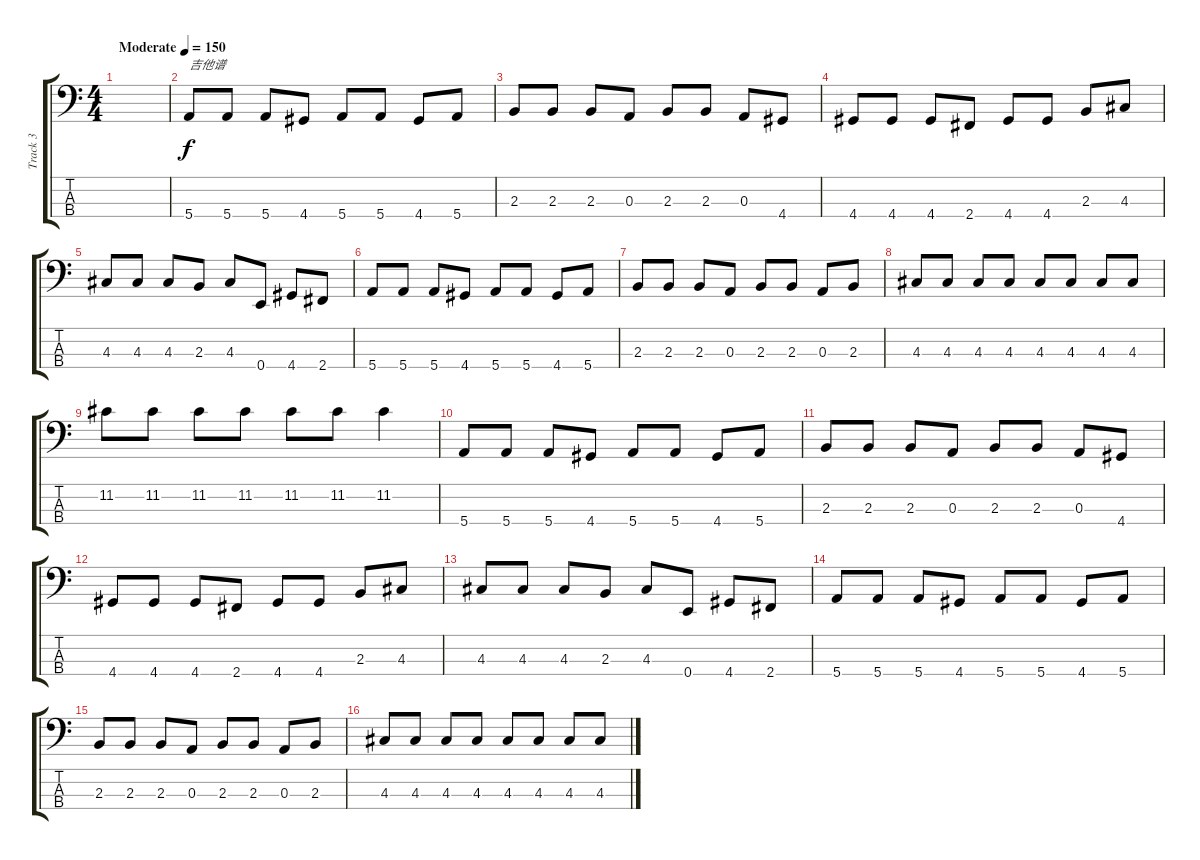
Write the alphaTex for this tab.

\track ("Track 3" "Track 3") {instrument electricbassfinger}
\staff {score tabs}
\tuning (G2 D2 A1 E1) {hide}
\ts (4 4)
\tempo (150 "Moderate")
\clef f4
\ks c
|
5.4.8{txt "吉他谱"} 5.4.8 5.4.8 4.4.8 5.4.8 5.4.8 4.4.8 5.4.8 |
2.3.8 2.3.8 2.3.8 0.3.8 2.3.8 2.3.8 0.3.8 4.4.8 |
4.4.8 4.4.8 4.4.8 2.4.8 4.4.8 4.4.8 2.3.8 4.3.8 |
4.3.8 4.3.8 4.3.8 2.3.8 4.3.8 0.4.8 4.4.8 2.4.8 |
5.4.8 5.4.8 5.4.8 4.4.8 5.4.8 5.4.8 4.4.8 5.4.8 |
2.3.8 2.3.8 2.3.8 0.3.8 2.3.8 2.3.8 0.3.8 2.3.8 |
4.3.8 4.3.8 4.3.8 4.3.8 4.3.8 4.3.8 4.3.8 4.3.8 |
11.2.8 11.2.8 11.2.8 11.2.8 11.2.8 11.2.8 11.2.4 |
5.4.8 5.4.8 5.4.8 4.4.8 5.4.8 5.4.8 4.4.8 5.4.8 |
2.3.8 2.3.8 2.3.8 0.3.8 2.3.8 2.3.8 0.3.8 4.4.8 |
4.4.8 4.4.8 4.4.8 2.4.8 4.4.8 4.4.8 2.3.8 4.3.8 |
4.3.8 4.3.8 4.3.8 2.3.8 4.3.8 0.4.8 4.4.8 2.4.8 |
5.4.8 5.4.8 5.4.8 4.4.8 5.4.8 5.4.8 4.4.8 5.4.8 |
2.3.8 2.3.8 2.3.8 0.3.8 2.3.8 2.3.8 0.3.8 2.3.8 |
4.3.8 4.3.8 4.3.8 4.3.8 4.3.8 4.3.8 4.3.8 4.3.8
